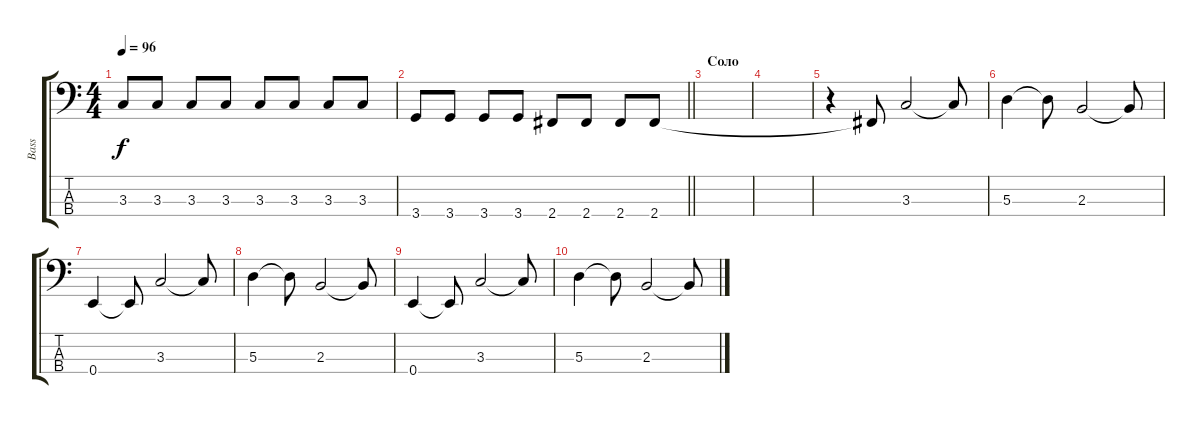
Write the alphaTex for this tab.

\track ("Bass" "Bass") {instrument electricbassfinger}
\staff {score tabs}
\tuning (G2 D2 A1 E1) {hide}
\ts (4 4)
\tempo 96
\clef f4
\ks c
3.3.8{dy f} 3.3.8 3.3.8 3.3.8 3.3.8 3.3.8 3.3.8 3.3.8 |
\barLineRight lightlight
3.4.8 3.4.8 3.4.8 3.4.8 2.4.8 2.4.8 2.4.8 2.4.8 |
\section ("" "Соло")
|
|
r.4 2.4{t}.8 3.3.2 3.3{t}.8 |
5.3.4 5.3{t}.8 2.3.2 2.3{t}.8 |
0.4.4 0.4{t}.8 3.3.2 3.3{t}.8 |
5.3.4 5.3{t}.8 2.3.2 2.3{t}.8 |
0.4.4 0.4{t}.8 3.3.2 3.3{t}.8 |
5.3.4 5.3{t}.8 2.3.2 2.3{t}.8
